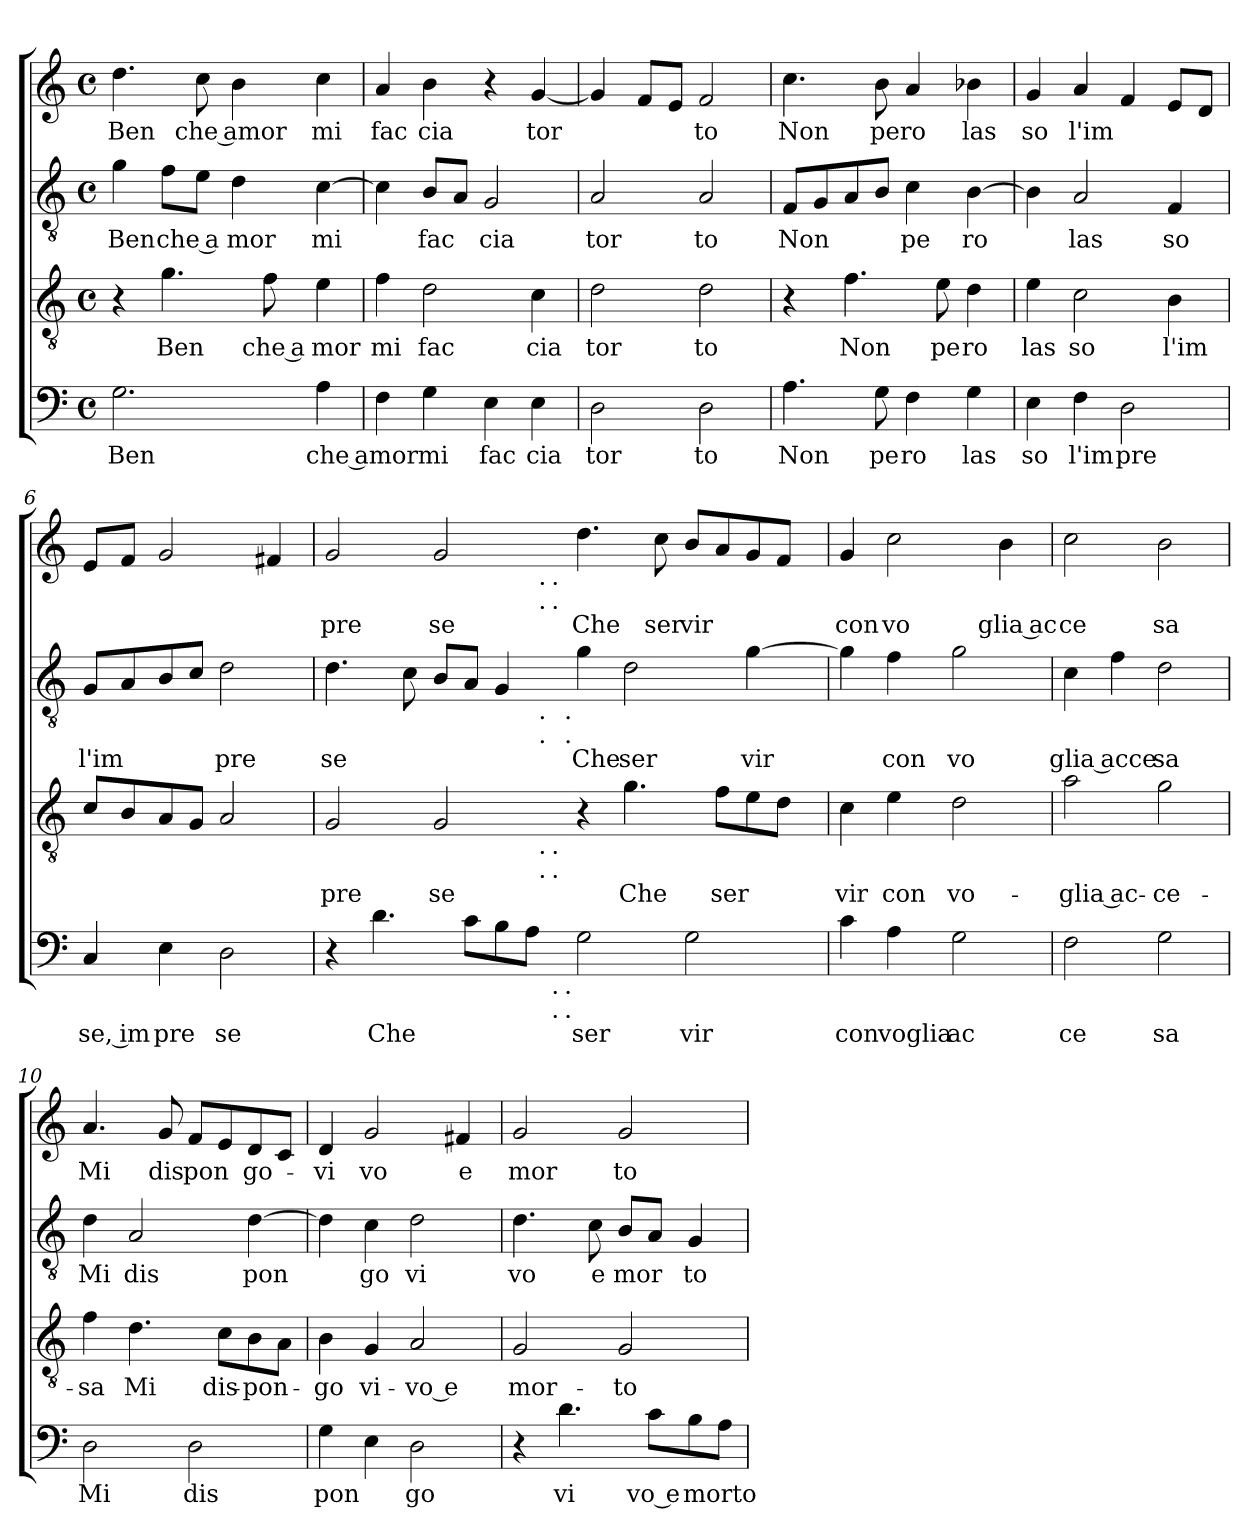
**kern	**text	**kern	**text	**kern	**text	**kern	**text
*part4	*part4	*part3	*part3	*part2	*part2	*part1	*part1
*staff4	*staff4	*staff3	*staff3	*staff2	*staff2	*staff1	*staff1
*clefF4	*	*clefGv2	*	*clefGv2	*	*clefG2	*
*k[]	*	*k[]	*	*k[]	*	*k[]	*
*C:	*	*C:	*	*C:	*	*C:	*
*M4/4	*	*M4/4	*	*M4/4	*	*M4/4	*
*met(c)	*	*met(c)	*	*met(c)	*	*met(c)	*
=1	=1	=1	=1	=1	=1	=1	=1
!	!LO:LY:b	!	!	!	!LO:LY:b	!	!LO:LY:b
2.G\	Ben	4r	.	4g\	Ben	4.dd\	Ben
!	!	!	!LO:LY:b	!	!LO:LY:b	!	!
.	.	4.g\	Ben	8f\L	che a	.	.
!	!	!	!	!	!	!	!LO:LY:b:rj
.	.	.	.	8e\J	.	8cc\	che amor
!	!	!	!	!	!LO:LY:b	!	!
.	.	.	.	4d\	mor	4b\	.
!	!	!	!LO:LY:b	!	!	!	!
.	.	8f\	che a	.	.	.	.
!	!LO:LY:b	!	!LO:LY:b	!	!LO:LY:b	!	!LO:LY:b
4A\	che amor	4e\	mor	[>4c\	mi	4cc\	mi
=2	=2	=2	=2	=2	=2	=2	=2
!	!	!	!LO:LY:b	!	!	!	!LO:LY:b
4F\	.	4f\	mi	4c\]	.	4a/	fac
!	!LO:LY:b	!	!LO:LY:b	!	!LO:LY:b	!	!LO:LY:b
4G\	mi	2d\	fac	8B/L	fac	4b\	cia
.	.	.	.	8A/J	.	.	.
!	!LO:LY:b	!	!	!	!LO:LY:b	!	!
4E\	fac	.	.	2G/	cia	4r	.
!	!LO:LY:b	!	!LO:LY:b	!	!	!	!LO:LY:b
4E\	cia	4c\	cia	.	.	[<4g/	tor
=3	=3	=3	=3	=3	=3	=3	=3
!	!LO:LY:b	!	!LO:LY:b	!	!LO:LY:b	!	!
2D\	tor	2d\	tor	2A/	tor	4g/]	.
.	.	.	.	.	.	8f/L	.
.	.	.	.	.	.	8e/J	.
!	!LO:LY:b	!	!LO:LY:b	!	!LO:LY:b	!	!LO:LY:b
2D\	to	2d\	to	2A/	to	2f/	to
=4	=4	=4	=4	=4	=4	=4	=4
!	!LO:LY:b	!	!	!	!LO:LY:b	!	!LO:LY:b
4.A\	Non	4r	.	8F/L	Non	4.cc\	Non
.	.	.	.	8G/	.	.	.
!	!	!	!LO:LY:b	!	!	!	!
.	.	4.f\	Non	8A/	.	.	.
!	!LO:LY:b	!	!	!	!	!	!LO:LY:b
8G\	pe	.	.	8B/J	.	8b\	pero
!	!LO:LY:b	!	!	!	!LO:LY:b	!	!
4F\	ro	.	.	4c\	pe	4a/	.
!	!	!	!LO:LY:b	!	!	!	!
.	.	8e\	pe	.	.	.	.
!	!LO:LY:b	!	!LO:LY:b	!	!LO:LY:b	!	!LO:LY:b
4G\	las	4d\	ro	[<4B\	ro	4b-X\	las
!!LO:LB:g=z
=5	=5	=5	=5	=5	=5	=5	=5
!	!LO:LY:b	!	!LO:LY:b	!	!	!	!LO:LY:b
4E\	so	4e\	las	4B\]	.	4g/	so
!	!LO:LY:b	!	!LO:LY:b	!	!LO:LY:b	!	!LO:LY:b
4F\	l'im	2c\	so	2A/	las	4a/	l'im
!	!LO:LY:b	!	!	!	!	!	!
2D\	pre	.	.	.	.	4f/	.
!	!	!	!LO:LY:b	!	!LO:LY:b	!	!
.	.	4B\	l'im	4F/	so	8e/L	.
.	.	.	.	.	.	8d/J	.
=6	=6	=6	=6	=6	=6	=6	=6
!	!LO:LY:b:rj	!	!	!	!LO:LY:b	!	!
4C/	se, im	8c/L	.	8G/L	l'im	8e/L	.
.	.	8B/	.	8A/	.	8f/J	.
!	!LO:LY:b	!	!	!	!	!	!
4E\	pre	8A/	.	8B/	.	2g/	.
.	.	8G/J	.	8c/J	.	.	.
!	!LO:LY:b	!	!	!	!LO:LY:b	!	!
2D\	se	2A/	.	2d\	pre	.	.
.	.	.	.	.	.	4f#/	.
=7	=7	=7	=7	=7	=7	=7	=7
!	!	!	!LO:LY:b	!	!LO:LY:b	!	!LO:LY:b
*^	*	*^	*	*^	*	*^	*
*	*^	*	*	*^	*	*	*^	*	*	*^	*
4r	2...ryy	2ryy	.	2G/	2ryy	2...ryy	pre	4.d\	2ryy	2ryy	se	2g/	2ryy	2...ryy	pre
!	!	!	!LO:LY:b	!	!	!	!	!	!	!	!	!	!	!	!
4.d\	.	.	Che	.	.	.	.	.	.	.	.	.	.	.	.
.	.	.	.	.	.	.	.	8c\	.	.	.	.	.	.	.
!	!	!	!	!	!	!	!LO:LY:b	!	!	!	!	!	!	!	!LO:LY:b
.	.	4...ryy	.	2G/	4ryy	.	se	8B/L	4ryy	4...ryy	.	2g/	4ryy	.	se
8c\L	.	.	.	.	.	.	.	8A/J	.	.	.	.	.	.	.
8B\	.	.	.	.	8ryy	.	.	4G/	8ryy	.	.	.	8ryy	.	.
8A\J	.	.	.	.	32ryy	.	.	.	32ryy	.	.	.	32ryy	.	.
!	!	!	!	!	!	!	!	!	!	!	!	!	!LO:TX:b:t=.	!	!
!	!	!	!	!	!	!	!	!	!	!	!	!	!LO:TX:b:t=.	!	!
!	!	!	!	!	!	!	!	!	!LO:TX:b:t=.	!	!	!	!	!	!
!	!	!	!	!	!	!	!	!	!LO:TX:b:t=.	!	!	!	!	!	!
!	!	!	!	!	!LO:TX:b:t=.	!	!	!	!	!	!	!	!	!	!
!	!	!	!	!	!LO:TX:b:t=.	!	!	!	!	!	!	!	!	!	!
.	.	.	.	.	1ryy	.	.	.	1ryy	.	.	.	1ryy	.	.
!	!	!	!	!	!	!	!	!	!	!	!	!	!	!LO:TX:b:t=.	!
!	!	!	!	!	!	!	!	!	!	!	!	!	!	!LO:TX:b:t=.	!
!	!	!	!	!	!	!LO:TX:b:t=.	!	!	!	!	!	!	!	!	!
!	!	!	!	!	!	!LO:TX:b:t=.	!	!	!	!	!	!	!	!	!
!	!LO:TX:b:t=.	!	!	!	!	!	!	!	!	!	!	!	!	!	!
!	!LO:TX:b:t=.	!	!	!	!	!	!	!	!	!	!	!	!	!	!
.	1ryy	.	.	.	.	1ryy	.	.	.	.	.	.	.	1ryy	.
!	!	!	!	!	!	!	!	!	!	!LO:TX:b:t=.	!	!	!	!	!
!	!	!	!	!	!	!	!	!	!	!LO:TX:b:t=.	!	!	!	!	!
!	!	!LO:TX:b:t=.	!	!	!	!	!	!	!	!	!	!	!	!	!
!	!	!LO:TX:b:t=.	!	!	!	!	!	!	!	!	!	!	!	!	!
.	.	1ryy	.	.	.	.	.	.	.	1ryy	.	.	.	.	.
!	!	!	!LO:LY:b	!	!	!	!	!	!	!	!LO:LY:b	!	!	!	!LO:LY:b
2G\	.	.	ser	4r	.	.	.	4g\	.	.	Che	4.dd\	.	.	Che
!	!	!	!	!	!	!	!LO:LY:b	!	!	!	!LO:LY:b	!	!	!	!
.	.	.	.	4.g\	.	.	Che	2d\	.	.	ser	.	.	.	.
!	!	!	!	!	!	!	!	!	!	!	!	!	!	!	!LO:LY:b
.	.	.	.	.	.	.	.	.	.	.	.	8cc\	.	.	ser
!	!	!	!LO:LY:b	!	!	!	!	!	!	!	!	!	!	!	!LO:LY:b
2G\	.	.	vir	.	.	.	.	.	.	.	.	8b/L	.	.	vir
!	!	!	!	!	!	!	!LO:LY:b	!	!	!	!	!	!	!	!
.	.	.	.	8f\L	.	.	ser	.	.	.	.	8a/	.	.	.
!	!	!	!	!	!	!	!	!	!	!	!LO:LY:b	!	!	!	!
.	.	.	.	8e\	.	.	.	[>4g\	.	.	vir	8g/	.	.	.
.	.	.	.	8d\J	.	.	.	.	.	.	.	8f/J	.	.	.
.	.	.	.	.	16.ryy	.	.	.	16.ryy	.	.	.	16.ryy	.	.
.	16ryy	.	.	.	.	16ryy	.	.	.	.	.	.	.	16ryy	.
.	.	32ryy	.	.	.	.	.	.	.	32ryy	.	.	.	.	.
!!LO:PB:g=z
=8	=8	=8	=8	=8	=8	=8	=8	=8	=8	=8	=8	=8	=8	=8	=8
!	!	!	!LO:LY:b	!	!	!	!LO:LY:b	!	!	!	!	!	!	!	!LO:LY:b
*v	*v	*v	*	*	*	*	*	*v	*v	*v	*	*v	*v	*v	*
*	*	*v	*v	*v	*	*	*	*	*
4c\	con	4c\	vir	4g\]	.	4g/	con
!	!LO:LY:b	!	!LO:LY:b	!	!LO:LY:b	!	!LO:LY:b
4A\	voglia	4e\	con	4f\	con	2cc\	vo
!	!LO:LY:b	!	!LO:LY:b	!	!LO:LY:b	!	!
2G\	ac	2d\	vo-	2g\	vo	.	.
!	!	!	!	!	!	!	!LO:LY:b:rj
.	.	.	.	.	.	4b\	glia ac
=9	=9	=9	=9	=9	=9	=9	=9
!	!LO:LY:b	!	!LO:LY:b:rj	!	!LO:LY:b:rj	!	!LO:LY:b
2F\	ce	2a\	-glia ac-	4c\	glia acce	2cc\	ce
.	.	.	.	4f\	.	.	.
!	!LO:LY:b	!	!LO:LY:b	!	!LO:LY:b	!	!LO:LY:b
2G\	sa	2g\	-ce-	2d\	sa	2b\	sa
=10	=10	=10	=10	=10	=10	=10	=10
!	!LO:LY:b	!	!LO:LY:b	!	!LO:LY:b	!	!LO:LY:b
2D\	Mi	4f\	-sa	4d\	Mi	4.a/	Mi
!	!	!	!LO:LY:b	!	!LO:LY:b	!	!
.	.	4.d\	Mi	2A/	dis	.	.
!	!	!	!	!	!	!	!LO:LY:b
.	.	.	.	.	.	8g/	dis
!	!LO:LY:b	!	!	!	!	!	!LO:LY:b
2D\	dis	.	.	.	.	8f/L	pon
!	!	!	!LO:LY:b	!	!	!	!
.	.	8c\L	dis-	.	.	8e/	.
!	!	!	!LO:LY:b	!	!LO:LY:b	!	!LO:LY:b
.	.	8B\	-pon-	[>4d\	pon	8d/	go-
.	.	8A\J	.	.	.	8c/J	.
=11	=11	=11	=11	=11	=11	=11	=11
!	!LO:LY:b	!	!LO:LY:b	!	!	!	!LO:LY:b
4G\	pon	4B\	-go	4d\]	.	4d/	-vi
!	!	!	!LO:LY:b	!	!LO:LY:b	!	!LO:LY:b
4E\	.	4G/	vi-	4c\	go	2g/	vo
!	!LO:LY:b	!	!LO:LY:b:rj	!	!LO:LY:b	!	!
2D\	go	2A/	-vo e	2d\	vi	.	.
!	!	!	!	!	!	!	!LO:LY:b
.	.	.	.	.	.	4f#/	e
=12	=12	=12	=12	=12	=12	=12	=12
!	!	!	!LO:LY:b	!	!LO:LY:b	!	!LO:LY:b
4r	.	2G/	mor-	4.d\	vo	2g/	mor
!	!LO:LY:b	!	!	!	!	!	!
4.d\	vi	.	.	.	.	.	.
!	!	!	!	!	!LO:LY:b:rj	!	!
.	.	.	.	8c\	e	.	.
!	!	!	!LO:LY:b	!	!LO:LY:b	!	!LO:LY:b
.	.	2G/	-to	8B/L	mor	2g/	to
!	!LO:LY:b:rj	!	!	!	!	!	!
8c\L	vo e	.	.	8A/J	.	.	.
!	!LO:LY:b	!	!	!	!LO:LY:b	!	!
8B\	morto	.	.	4G/	to	.	.
8A\J	.	.	.	.	.	.	.
=	=	=	=	=	=	=	=
*-	*-	*-	*-	*-	*-	*-	*-
